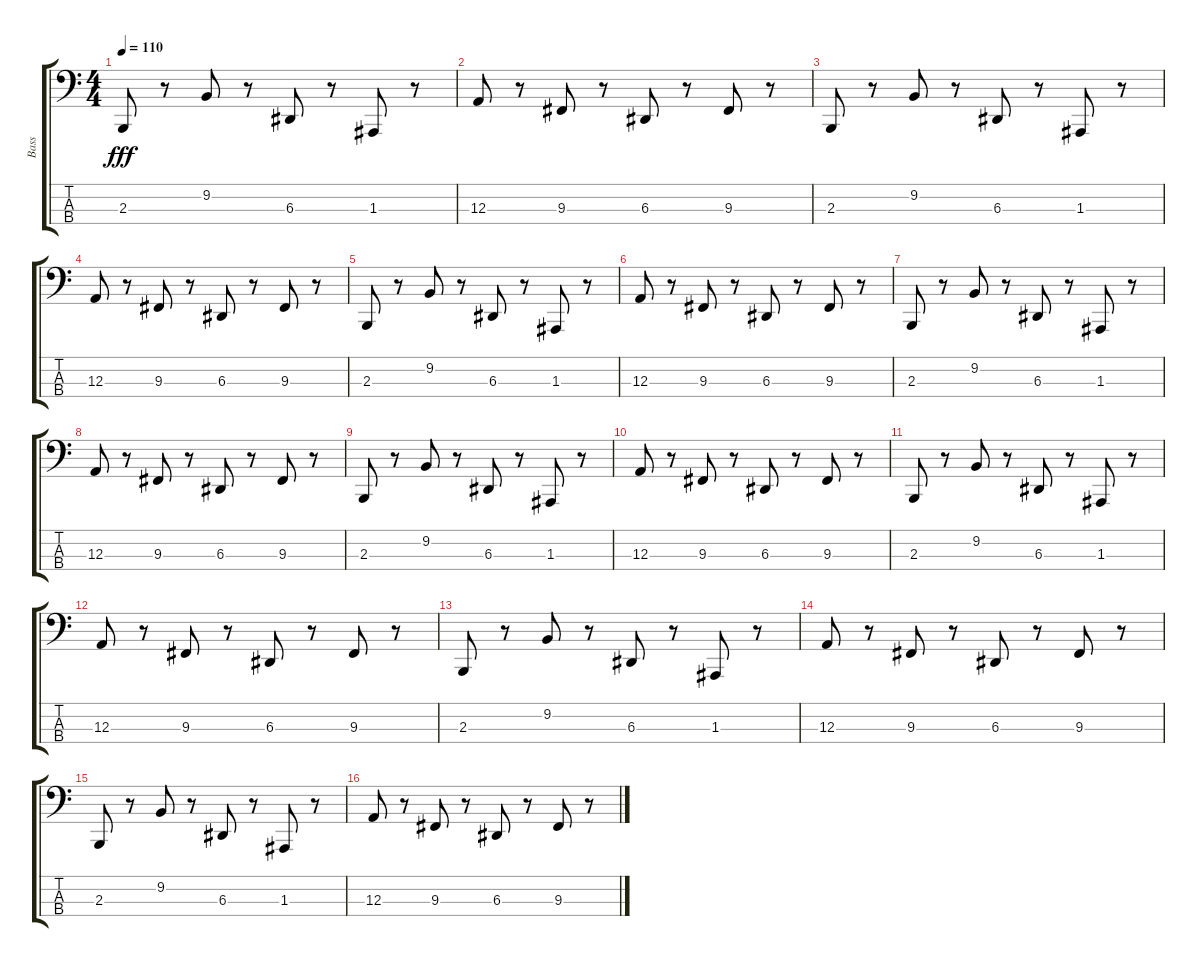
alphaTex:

\track ("Bass" "Bass") {instrument electricbasspick}
\staff {score tabs}
\tuning (G1 D1 A0 E0) {hide}
\ts (4 4)
\tempo 110
\clef f4
\ks c
2.3.8{dy fff} r.8 9.2.8 r.8 6.3.8 r.8 1.3.8 r.8 |
12.3.8 r.8 9.3.8 r.8 6.3.8 r.8 9.3.8 r.8 |
2.3.8 r.8 9.2.8 r.8 6.3.8 r.8 1.3.8 r.8 |
12.3.8 r.8 9.3.8 r.8 6.3.8 r.8 9.3.8 r.8 |
2.3.8 r.8 9.2.8 r.8 6.3.8 r.8 1.3.8 r.8 |
12.3.8 r.8 9.3.8 r.8 6.3.8 r.8 9.3.8 r.8 |
2.3.8 r.8 9.2.8 r.8 6.3.8 r.8 1.3.8 r.8 |
12.3.8 r.8 9.3.8 r.8 6.3.8 r.8 9.3.8 r.8 |
2.3.8 r.8 9.2.8 r.8 6.3.8 r.8 1.3.8 r.8 |
12.3.8 r.8 9.3.8 r.8 6.3.8 r.8 9.3.8 r.8 |
2.3.8 r.8 9.2.8 r.8 6.3.8 r.8 1.3.8 r.8 |
12.3.8 r.8 9.3.8 r.8 6.3.8 r.8 9.3.8 r.8 |
2.3.8 r.8 9.2.8 r.8 6.3.8 r.8 1.3.8 r.8 |
12.3.8 r.8 9.3.8 r.8 6.3.8 r.8 9.3.8 r.8 |
2.3.8 r.8 9.2.8 r.8 6.3.8 r.8 1.3.8 r.8 |
12.3.8 r.8 9.3.8 r.8 6.3.8 r.8 9.3.8 r.8
